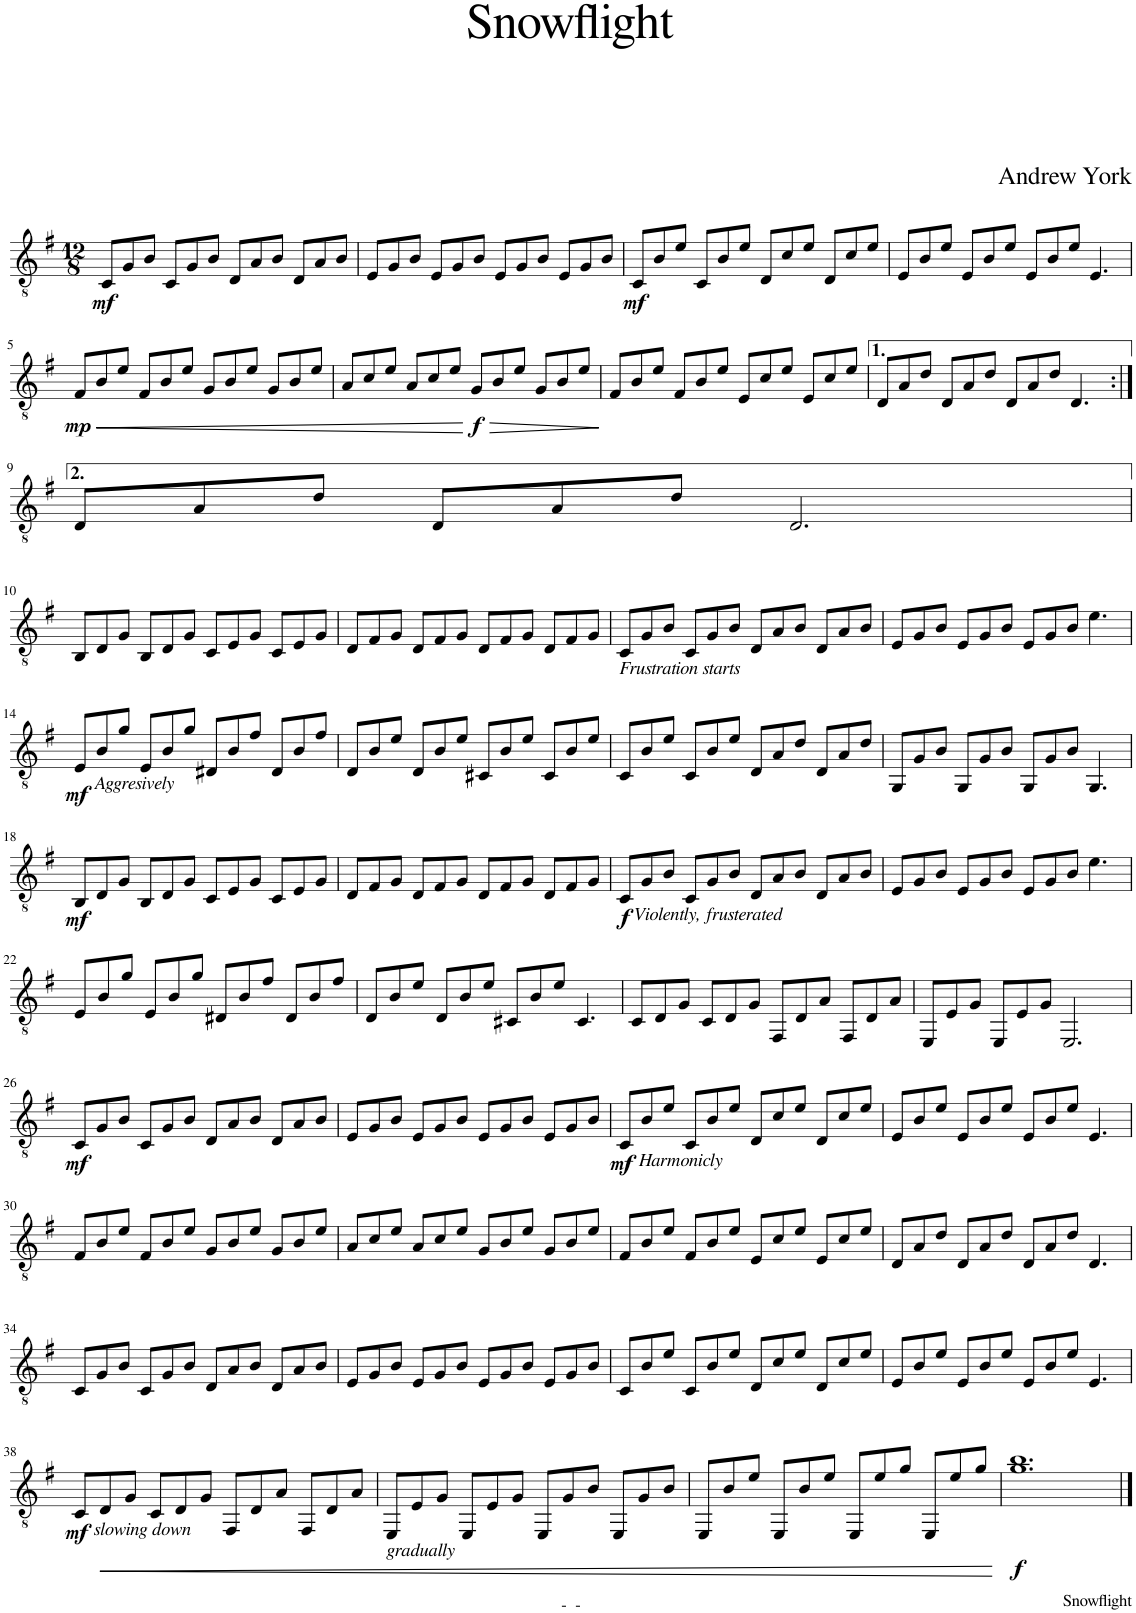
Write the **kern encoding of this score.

**kern	**dynam
*part1	*part1
*staff1	*staff1
*I"Classical Guitar	*
*I'Guit.	*
*clefGv2	*
*k[f#]	*
*M12/8	*
=1	=1
!	!LO:DY:b
8C/L	mf
8G/	.
8B/J	.
8C/L	.
8G/	.
8B/J	.
8D/L	.
8A/	.
8B/J	.
8D/L	.
8A/	.
8B/J	.
=2	=2
8E/L	.
8G/	.
8B/J	.
8E/L	.
8G/	.
8B/J	.
8E/L	.
8G/	.
8B/J	.
8E/L	.
8G/	.
8B/J	.
=3	=3
!	!LO:DY:b
8C/L	mf
8B/	.
8e/J	.
8C/L	.
8B/	.
8e/J	.
8D/L	.
8c/	.
8e/J	.
8D/L	.
8c/	.
8e/J	.
=4	=4
8E/L	.
8B/	.
8e/J	.
8E/L	.
8B/	.
8e/J	.
8E/L	.
8B/	.
8e/J	.
4.E/	.
!!LO:LB:g=z
=5	=5
!	!LO:HP:b
!	!LO:DY:n=1:b
8F#/L	< mp
8B/	.
8e/J	.
8F#/L	.
8B/	.
8e/J	.
8G/L	.
8B/	.
8e/J	.
8G/L	.
8B/	.
8e/J	.
=6	=6
8A/L	.
8c/	.
8e/J	.
8A/L	.
8c/	.
8e/J	.
!	!LO:HP:n=1:b
!	!LO:DY:n=1:b
8G/L	[ > f
8B/	.
8e/J	.
8G/L	.
8B/	.
8e/J	.
.	]
=7	=7
8F#/L	.
8B/	.
8e/J	.
8F#/L	.
8B/	.
8e/J	.
8E/L	.
8c/	.
8e/J	.
8E/L	.
8c/	.
8e/J	.
=8	=8
8D/L	.
8A/	.
8d/J	.
8D/L	.
8A/	.
8d/J	.
8D/L	.
8A/	.
8d/J	.
4.D/	.
!!LO:LB:g=z
=9:|!	=9:|!
8D/L	.
8A/	.
8d/J	.
8D/L	.
8A/	.
8d/J	.
2.D/	.
!!LO:LB:g=z
=10	=10
8BB/L	.
8D/	.
8G/J	.
8BB/L	.
8D/	.
8G/J	.
8C/L	.
8E/	.
8G/J	.
8C/L	.
8E/	.
8G/J	.
=11	=11
8D/L	.
8F#/	.
8G/J	.
8D/L	.
8F#/	.
8G/J	.
8D/L	.
8F#/	.
8G/J	.
8D/L	.
8F#/	.
8G/J	.
=12	=12
!LO:TX:b:i:t=Frustration starts	!
8C/L	.
8G/	.
8B/J	.
8C/L	.
8G/	.
8B/J	.
8D/L	.
8A/	.
8B/J	.
8D/L	.
8A/	.
8B/J	.
=13	=13
8E/L	.
8G/	.
8B/J	.
8E/L	.
8G/	.
8B/J	.
8E/L	.
8G/	.
8B/J	.
4.e\	.
!!LO:LB:g=z
=14	=14
!LO:TX:b:i:t=Aggresively	!
!	!LO:DY:b
8E/L	mf
8B/	.
8g/J	.
8E/L	.
8B/	.
8g/J	.
8D#X/L	.
8B/	.
8f#/J	.
8D#/L	.
8B/	.
8f#/J	.
=15	=15
8D/L	.
8B/	.
8e/J	.
8D/L	.
8B/	.
8e/J	.
8C#X/L	.
8B/	.
8e/J	.
8C#/L	.
8B/	.
8e/J	.
=16	=16
8C/L	.
8B/	.
8e/J	.
8C/L	.
8B/	.
8e/J	.
8D/L	.
8A/	.
8d/J	.
8D/L	.
8A/	.
8d/J	.
=17	=17
8GG/L	.
8G/	.
8B/J	.
8GG/L	.
8G/	.
8B/J	.
8GG/L	.
8G/	.
8B/J	.
4.GG/	.
!!LO:LB:g=z
=18	=18
!	!LO:DY:b
8BB/L	mf
8D/	.
8G/J	.
8BB/L	.
8D/	.
8G/J	.
8C/L	.
8E/	.
8G/J	.
8C/L	.
8E/	.
8G/J	.
=19	=19
8D/L	.
8F#/	.
8G/J	.
8D/L	.
8F#/	.
8G/J	.
8D/L	.
8F#/	.
8G/J	.
8D/L	.
8F#/	.
8G/J	.
=20	=20
!LO:TX:b:i:t=Violently, frusterated	!
!	!LO:DY:b
8C/L	f
8G/	.
8B/J	.
8C/L	.
8G/	.
8B/J	.
8D/L	.
8A/	.
8B/J	.
8D/L	.
8A/	.
8B/J	.
=21	=21
8E/L	.
8G/	.
8B/J	.
8E/L	.
8G/	.
8B/J	.
8E/L	.
8G/	.
8B/J	.
4.e\	.
!!LO:LB:g=z
=22	=22
8E/L	.
8B/	.
8g/J	.
8E/L	.
8B/	.
8g/J	.
8D#X/L	.
8B/	.
8f#/J	.
8D#/L	.
8B/	.
8f#/J	.
=23	=23
8D/L	.
8B/	.
8e/J	.
8D/L	.
8B/	.
8e/J	.
8C#X/L	.
8B/	.
8e/J	.
4.C#/	.
=24	=24
8C/L	.
8D/	.
8G/J	.
8C/L	.
8D/	.
8G/J	.
8FF#/L	.
8D/	.
8A/J	.
8FF#/L	.
8D/	.
8A/J	.
=25	=25
8EE/L	.
8E/	.
8G/J	.
8EE/L	.
8E/	.
8G/J	.
2.EE/	.
!!LO:LB:g=z
=26	=26
!	!LO:DY:b
8C/L	mf
8G/	.
8B/J	.
8C/L	.
8G/	.
8B/J	.
8D/L	.
8A/	.
8B/J	.
8D/L	.
8A/	.
8B/J	.
=27	=27
8E/L	.
8G/	.
8B/J	.
8E/L	.
8G/	.
8B/J	.
8E/L	.
8G/	.
8B/J	.
8E/L	.
8G/	.
8B/J	.
=28	=28
!LO:TX:b:i:t=Harmonicly	!
!	!LO:DY:b
8C/L	mf
8B/	.
8e/J	.
8C/L	.
8B/	.
8e/J	.
8D/L	.
8c/	.
8e/J	.
8D/L	.
8c/	.
8e/J	.
=29	=29
8E/L	.
8B/	.
8e/J	.
8E/L	.
8B/	.
8e/J	.
8E/L	.
8B/	.
8e/J	.
4.E/	.
!!LO:LB:g=z
=30	=30
8F#/L	.
8B/	.
8e/J	.
8F#/L	.
8B/	.
8e/J	.
8G/L	.
8B/	.
8e/J	.
8G/L	.
8B/	.
8e/J	.
=31	=31
8A/L	.
8c/	.
8e/J	.
8A/L	.
8c/	.
8e/J	.
8G/L	.
8B/	.
8e/J	.
8G/L	.
8B/	.
8e/J	.
=32	=32
8F#/L	.
8B/	.
8e/J	.
8F#/L	.
8B/	.
8e/J	.
8E/L	.
8c/	.
8e/J	.
8E/L	.
8c/	.
8e/J	.
=33	=33
8D/L	.
8A/	.
8d/J	.
8D/L	.
8A/	.
8d/J	.
8D/L	.
8A/	.
8d/J	.
4.D/	.
!!LO:LB:g=z
=34	=34
8C/L	.
8G/	.
8B/J	.
8C/L	.
8G/	.
8B/J	.
8D/L	.
8A/	.
8B/J	.
8D/L	.
8A/	.
8B/J	.
=35	=35
8E/L	.
8G/	.
8B/J	.
8E/L	.
8G/	.
8B/J	.
8E/L	.
8G/	.
8B/J	.
8E/L	.
8G/	.
8B/J	.
=36	=36
8C/L	.
8B/	.
8e/J	.
8C/L	.
8B/	.
8e/J	.
8D/L	.
8c/	.
8e/J	.
8D/L	.
8c/	.
8e/J	.
=37	=37
8E/L	.
8B/	.
8e/J	.
8E/L	.
8B/	.
8e/J	.
8E/L	.
8B/	.
8e/J	.
4.E/	.
!!LO:LB:g=z
=38	=38
!LO:TX:b:i:t=slowing down	!
!	!LO:DY:b
8C/L	mf
!	!LO:HP:b
8D/	<
8G/J	.
8C/L	.
8D/	.
8G/J	.
8FF#/L	.
8D/	.
8A/J	.
8FF#/L	.
8D/	.
8A/J	.
=39	=39
!LO:TX:b:i:t=gradually	!
8EE/L	.
8E/	.
8G/J	.
8EE/L	.
8E/	.
8G/J	.
8EE/L	.
8G/	.
8B/J	.
8EE/L	.
8G/	.
8B/J	.
=40	=40
8EE/L	.
8B/	.
8e/J	.
8EE/L	.
8B/	.
8e/J	.
8EE/L	.
8e/	.
8g/J	.
8EE/L	.
8e/	.
8g/J	.
.	[
=41	=41
!	!LO:DY:b
1.g 1.b	f
==	==
*-	*-
